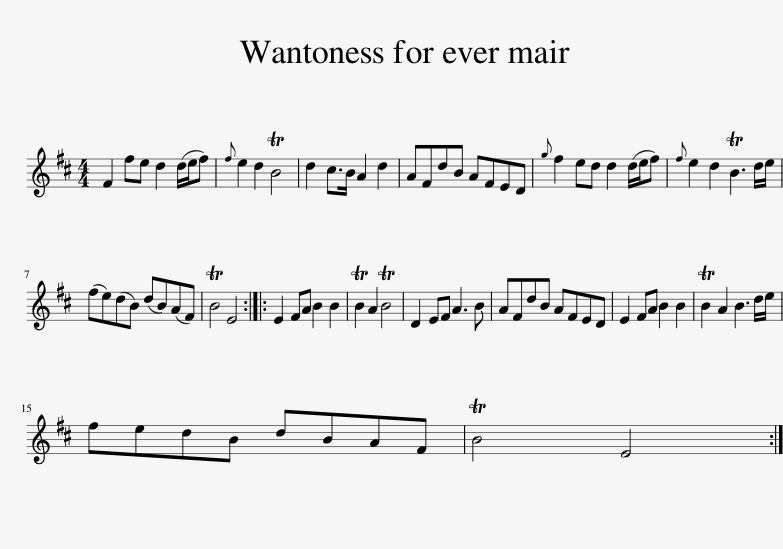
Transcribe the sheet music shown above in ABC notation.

X:1
L:1/8
M:4/4
I:linebreak $
K:D
V:1 treble
V:1
 F2 fe d2 (d/e/f) |{f} e2 d2 TB4 | d2 c>B A2 d2 | AFdB AFED |{g} f2 ed d2 (d/e/f) | %5
{f} e2 d2 TB3 d/e/ |$ (fe)(dB) (dB)(AF) | TB4 E4 :: E2 FA B2 B2 | TB2 A2 TB4 | %10
 D2 EF A3 B | AFdB AFED | E2 FA B2 B2 | TB2 A2 B3 d/e/ |$ fedB dBAF | %15
 TB4 E4 :| %16
